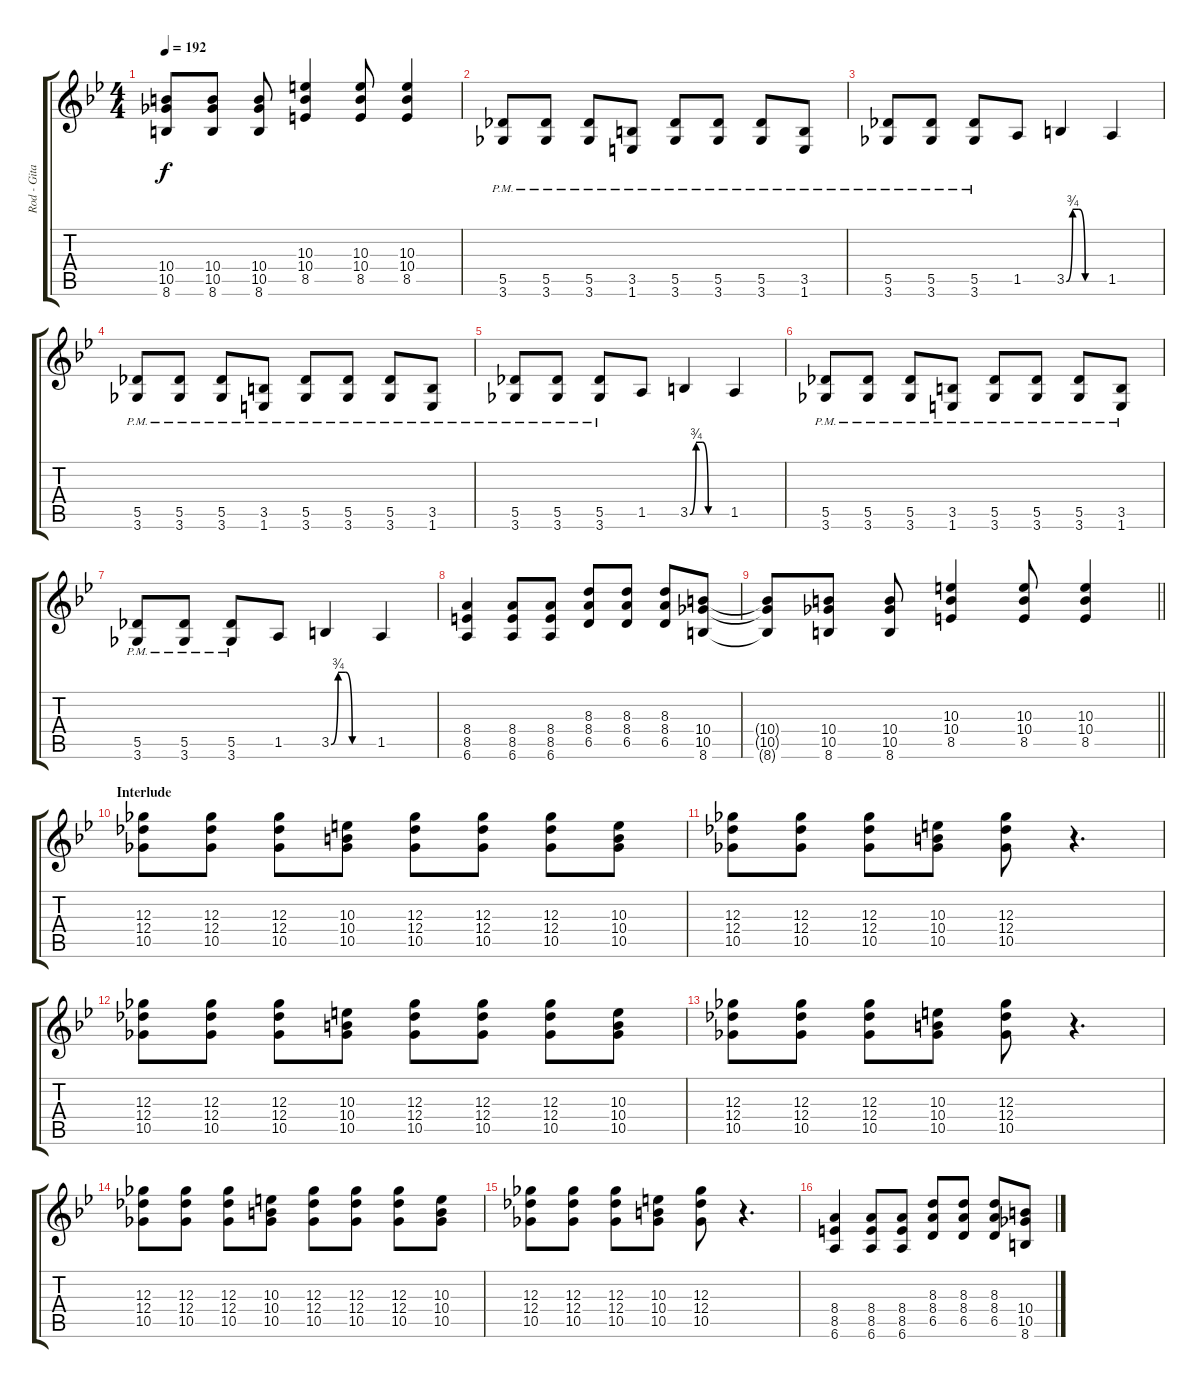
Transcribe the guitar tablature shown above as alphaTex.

\track ("Rod - Gitarre" "Rod - Gita") {instrument overdrivenguitar}
\staff {score tabs}
\tuning (Eb4 Bb3 Gb3 Db3 Ab2 Eb2) {hide}
\ts (4 4)
\tempo 192
\clef g2
\ks bb
(10.4{t} 10.5{t} 8.6{t}).8{dy f} (10.4 10.5 8.6).8 (10.4 10.5 8.6).8 (10.3 10.4 8.5).4 (10.3 10.4 8.5).8 (10.3 10.4 8.5).4 |
(5.5{pm} 3.6{pm}).8 (5.5{pm} 3.6{pm}).8 (5.5{pm} 3.6{pm}).8 (3.5{pm} 1.6{pm}).8 (5.5{pm} 3.6{pm}).8 (5.5{pm} 3.6{pm}).8 (5.5{pm} 3.6{pm}).8 (3.5{pm} 1.6{pm}).8 |
(5.5{pm} 3.6{pm}).8 (5.5{pm} 3.6{pm}).8 (5.5{pm} 3.6{pm}).8 1.5.8 3.5{be (custom 0 0 10 3 20 3 30 0 60 0)}.4 1.5.4 |
(5.5{pm} 3.6{pm}).8 (5.5{pm} 3.6{pm}).8 (5.5{pm} 3.6{pm}).8 (3.5{pm} 1.6{pm}).8 (5.5{pm} 3.6{pm}).8 (5.5{pm} 3.6{pm}).8 (5.5{pm} 3.6{pm}).8 (3.5{pm} 1.6{pm}).8 |
(5.5{pm} 3.6{pm}).8 (5.5{pm} 3.6{pm}).8 (5.5{pm} 3.6{pm}).8 1.5.8 3.5{be (custom 0 0 10 3 20 3 30 0 60 0)}.4 1.5.4 |
(5.5{pm} 3.6{pm}).8 (5.5{pm} 3.6{pm}).8 (5.5{pm} 3.6{pm}).8 (3.5{pm} 1.6{pm}).8 (5.5{pm} 3.6{pm}).8 (5.5{pm} 3.6{pm}).8 (5.5{pm} 3.6{pm}).8 (3.5{pm} 1.6{pm}).8 |
(5.5{pm} 3.6{pm}).8 (5.5{pm} 3.6{pm}).8 (5.5{pm} 3.6{pm}).8 1.5.8 3.5{be (custom 0 0 10 3 20 3 30 0 60 0)}.4 1.5.4 |
(8.4 8.5 6.6).4 (8.4 8.5 6.6).8 (8.4 8.5 6.6).8 (8.3 8.4 6.5).8 (8.3 8.4 6.5).8 (8.3 8.4 6.5).8 (10.4 10.5 8.6).8 |
\barLineRight lightlight
(10.4{t} 10.5{t} 8.6{t}).8 (10.4 10.5 8.6).8 (10.4 10.5 8.6).8 (10.3 10.4 8.5).4 (10.3 10.4 8.5).8 (10.3 10.4 8.5).4 |
\section ("" "Interlude")
(12.3 12.4 10.5).8 (12.3 12.4 10.5).8 (12.3 12.4 10.5).8 (10.3 10.4 10.5).8 (12.3 12.4 10.5).8 (12.3 12.4 10.5).8 (12.3 12.4 10.5).8 (10.3 10.4 10.5).8 |
(12.3 12.4 10.5).8 (12.3 12.4 10.5).8 (12.3 12.4 10.5).8 (10.3 10.4 10.5).8 (12.3 12.4 10.5).8 r.4{d} |
(12.3 12.4 10.5).8 (12.3 12.4 10.5).8 (12.3 12.4 10.5).8 (10.3 10.4 10.5).8 (12.3 12.4 10.5).8 (12.3 12.4 10.5).8 (12.3 12.4 10.5).8 (10.3 10.4 10.5).8 |
(12.3 12.4 10.5).8 (12.3 12.4 10.5).8 (12.3 12.4 10.5).8 (10.3 10.4 10.5).8 (12.3 12.4 10.5).8 r.4{d} |
(12.3 12.4 10.5).8 (12.3 12.4 10.5).8 (12.3 12.4 10.5).8 (10.3 10.4 10.5).8 (12.3 12.4 10.5).8 (12.3 12.4 10.5).8 (12.3 12.4 10.5).8 (10.3 10.4 10.5).8 |
(12.3 12.4 10.5).8 (12.3 12.4 10.5).8 (12.3 12.4 10.5).8 (10.3 10.4 10.5).8 (12.3 12.4 10.5).8 r.4{d} |
(8.4 8.5 6.6).4 (8.4 8.5 6.6).8 (8.4 8.5 6.6).8 (8.3 8.4 6.5).8 (8.3 8.4 6.5).8 (8.3 8.4 6.5).8 (10.4 10.5 8.6).8
